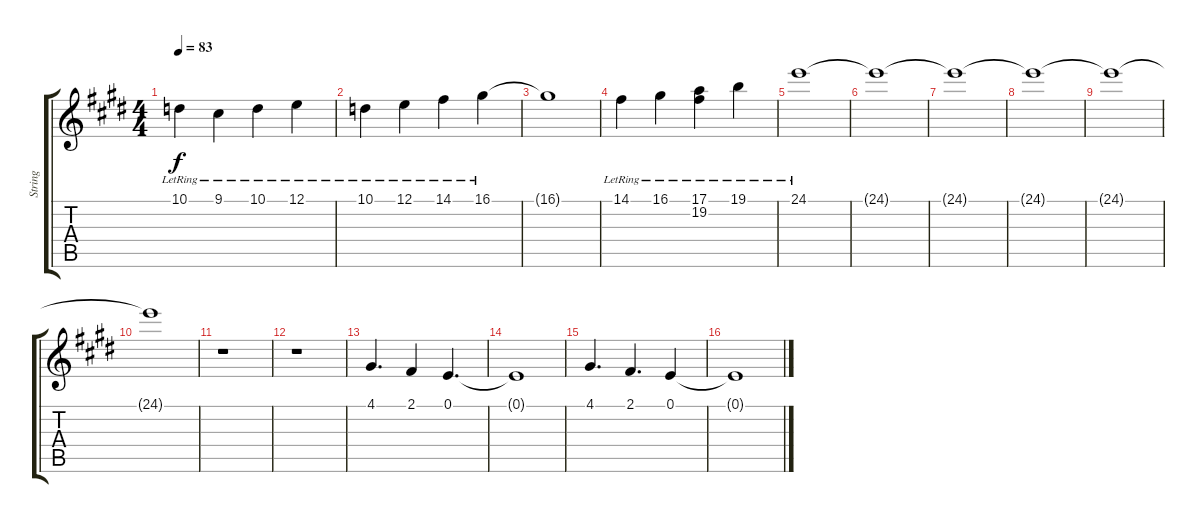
\track ("String" "String") {instrument stringensemble1}
\staff {score tabs}
\tuning (E4 B3 G3 D3 A2 E2) {hide}
\ts (4 4)
\tempo 83
\clef g2
\ks e
10.1{lr}.4{dy f} 9.1{lr}.4 10.1{lr}.4 12.1{lr}.4 |
10.1{lr}.4 12.1{lr}.4 14.1{lr}.4 16.1{lr}.4 |
16.1{t}.1 |
14.1{lr}.4 16.1{lr}.4 (17.1{lr} 19.2{lr}).4 19.1{lr}.4 |
24.1{lr}.1{volume 4} |
24.1{t}.1 |
24.1{t}.1 |
24.1{t}.1 |
24.1{t}.1{volume 2} |
24.1{t}.1 |
r.1 |
r.1 |
4.1.4{d volume 12} 2.1.4 0.1.4{d} |
0.1{t}.1 |
4.1.4{d} 2.1.4{d} 0.1.4 |
0.1{t}.1
